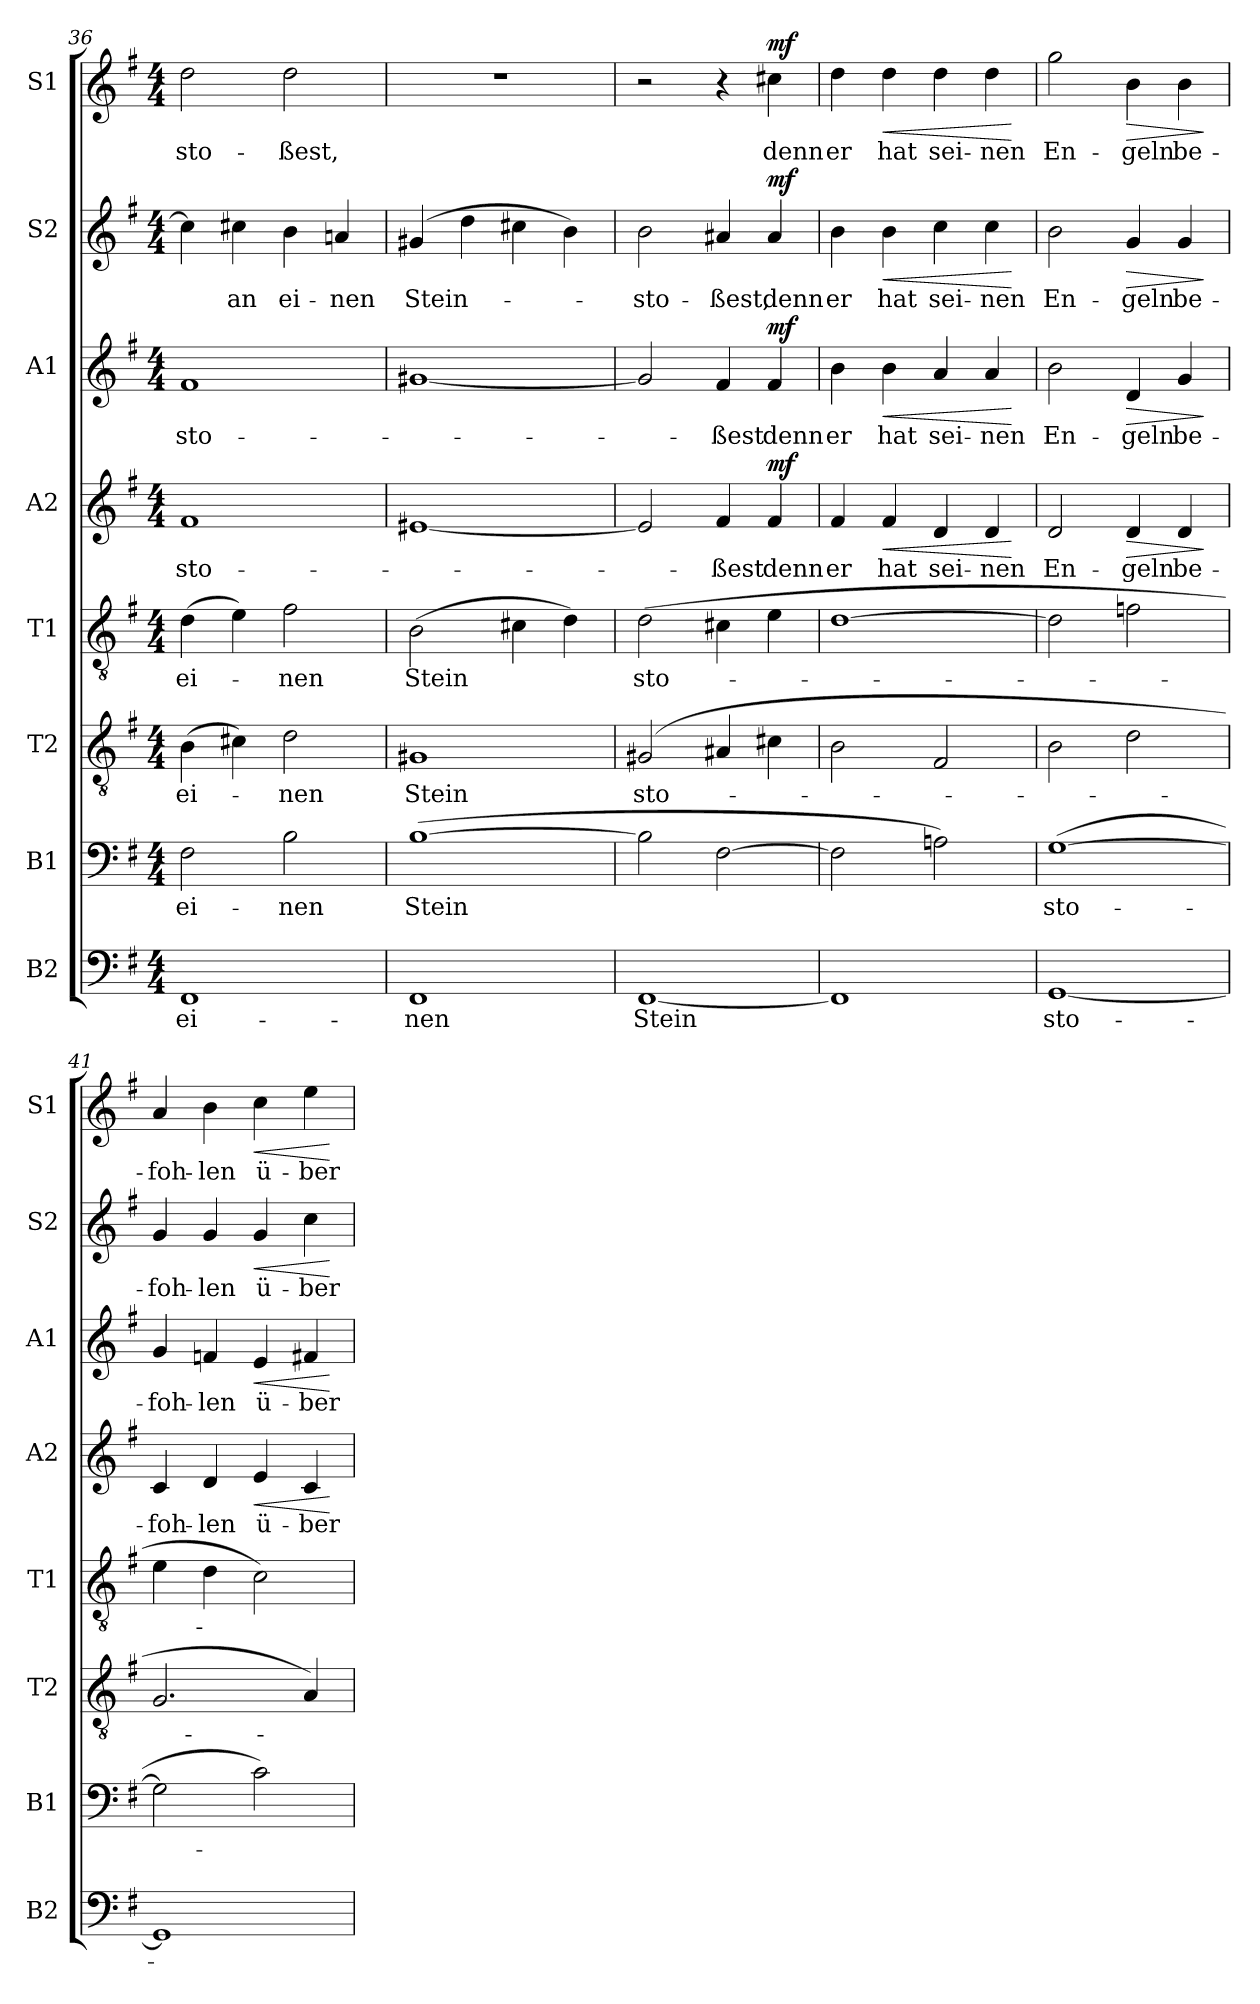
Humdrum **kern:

**kern	**text	**kern	**text	**kern	**text	**kern	**text	**kern	**text	**dynam	**kern	**text	**dynam	**kern	**text	**dynam	**kern	**text	**dynam
*part8	*part8	*part7	*part7	*part6	*part6	*part5	*part5	*part4	*part4	*part4	*part3	*part3	*part3	*part2	*part2	*part2	*part1	*part1	*part1
*staff8	*staff8	*staff7	*staff7	*staff6	*staff6	*staff5	*staff5	*staff4	*staff4	*staff4	*staff3	*staff3	*staff3	*staff2	*staff2	*staff2	*staff1	*staff1	*staff1
*I"B2	*	*I"B1	*	*I"T2	*	*I"T1	*	*I"A2	*	*	*I"A1	*	*	*I"S2	*	*	*I"S1	*	*
*I'B2	*	*I'B1	*	*I'T2	*	*I'T1	*	*I'A2	*	*	*I'A1	*	*	*I'S2	*	*	*I'S1	*	*
!!LO:PB:g=z
*clefF4	*	*clefF4	*	*clefGv2	*	*clefGv2	*	*clefG2	*	*	*clefG2	*	*	*clefG2	*	*	*clefG2	*	*
*k[f#]	*	*k[f#]	*	*k[f#]	*	*k[f#]	*	*k[f#]	*	*	*k[f#]	*	*	*k[f#]	*	*	*k[f#]	*	*
*M4/4	*	*M4/4	*	*M4/4	*	*M4/4	*	*M4/4	*	*	*M4/4	*	*	*M4/4	*	*	*M4/4	*	*
=36	=36	=36	=36	=36	=36	=36	=36	=36	=36	=36	=36	=36	=36	=36	=36	=36	=36	=36	=36
!	!LO:LY:b	!	!LO:LY:b	!	!LO:LY:b	!	!LO:LY:b	!	!LO:LY:b	!	!	!LO:LY:b	!	!	!	!	!	!LO:LY:b	!
1FF#	ei-	2F#\	ei-	(>4B\	ei-	(>4d\	ei-	1f#	-sto-	.	1f#	-sto-	.	4cc#\]	.	.	2dd\	sto-	.
!	!	!	!	!	!	!	!	!	!	!	!	!	!	!	!LO:LY:b	!	!	!	!
.	.	.	.	4c#X\)	.	4e\)	.	.	.	.	.	.	.	4cc#X\	-an	.	.	.	.
!	!	!	!LO:LY:b	!	!LO:LY:b	!	!LO:LY:b	!	!	!	!	!	!	!	!LO:LY:b	!	!	!LO:LY:b	!
.	.	2B\	-nen	2d\	-nen	2f#\	-nen	.	.	.	.	.	.	4b\	ei-	.	2dd\	-ßest,	.
!	!	!	!	!	!	!	!	!	!	!	!	!	!	!	!LO:LY:b	!	!	!	!
.	.	.	.	.	.	.	.	.	.	.	.	.	.	4an/	-nen	.	.	.	.
=37	=37	=37	=37	=37	=37	=37	=37	=37	=37	=37	=37	=37	=37	=37	=37	=37	=37	=37	=37
!	!LO:LY:b	!	!LO:LY:b	!	!LO:LY:b	!	!LO:LY:b	!	!	!	!	!	!	!	!LO:LY:b	!	!	!	!
1FF#	-nen	(>[1B	Stein	1G#X	Stein	(>2B\	Stein	[1e#X	.	.	[1g#X	.	.	(>4g#X/	Stein-	.	1r	.	.
.	.	.	.	.	.	.	.	.	.	.	.	.	.	4dd\	.	.	.	.	.
.	.	.	.	.	.	4c#X\	.	.	.	.	.	.	.	4cc#X\	.	.	.	.	.
.	.	.	.	.	.	4d\)	.	.	.	.	.	.	.	4b\)	.	.	.	.	.
=38	=38	=38	=38	=38	=38	=38	=38	=38	=38	=38	=38	=38	=38	=38	=38	=38	=38	=38	=38
!	!LO:LY:b	!	!	!	!LO:LY:b	!	!LO:LY:b	!	!	!	!	!	!	!	!LO:LY:b	!	!	!	!
[1FF#	Stein	2B\]	.	(>2G#X/	sto-	(>2d\	sto-	2e#/]	.	.	2g#/]	.	.	2b\	-sto-	.	2r	.	.
!	!	!	!	!	!	!	!	!	!LO:LY:b	!	!	!LO:LY:b	!	!	!LO:LY:b	!	!	!	!
.	.	[2F#\	.	4A#X/	.	4c#X\	.	4f#/	-ßest	.	4f#/	-ßest	.	4a#X/	-ßest,	.	4r	.	.
!	!	!	!	!	!	!	!	!	!LO:LY:b	!LO:DY:a	!	!LO:LY:b	!LO:DY:a	!	!LO:LY:b	!LO:DY:a	!	!LO:LY:b	!LO:DY:a
.	.	.	.	4c#X\	.	4e\	.	4f#/	denn	mf	4f#/	denn	mf	4a#/	denn	mf	4cc#X\	denn	mf
=39	=39	=39	=39	=39	=39	=39	=39	=39	=39	=39	=39	=39	=39	=39	=39	=39	=39	=39	=39
!	!	!	!	!	!	!	!	!	!LO:LY:b	!	!	!LO:LY:b	!	!	!LO:LY:b	!	!	!LO:LY:b	!
1FF#]	.	2F#\]	.	2B\	.	[1d	.	4f#/	er	.	4b\	er	.	4b\	er	.	4dd\	er	.
!	!	!	!	!	!	!	!	!	!LO:LY:b	!LO:HP:b	!	!LO:LY:b	!LO:HP:b	!	!LO:LY:b	!LO:HP:b	!	!LO:LY:b	!LO:HP:b
.	.	.	.	.	.	.	.	4f#/	hat	<	4b\	hat	<	4b\	hat	<	4dd\	hat	<
!	!	!	!	!	!	!	!	!	!LO:LY:b	!	!	!LO:LY:b	!	!	!LO:LY:b	!	!	!LO:LY:b	!
.	.	2An\)	.	2F#/	.	.	.	4d/	sei-	.	4a/	sei-	.	4cc\	sei-	.	4dd\	sei-	.
!	!	!	!	!	!	!	!	!	!LO:LY:b	!	!	!LO:LY:b	!	!	!LO:LY:b	!	!	!LO:LY:b	!
.	.	.	.	.	.	.	.	4d/	-nen	.	4a/	-nen	.	4cc\	-nen	.	4dd\	-nen	.
.	.	.	.	.	.	.	.	.	.	[	.	.	[	.	.	[	.	.	[
=40	=40	=40	=40	=40	=40	=40	=40	=40	=40	=40	=40	=40	=40	=40	=40	=40	=40	=40	=40
!	!LO:LY:b	!	!LO:LY:b	!	!	!	!	!	!LO:LY:b	!	!	!LO:LY:b	!	!	!LO:LY:b	!	!	!LO:LY:b	!
[1GG	sto-	(>[1G	sto-	2B\	.	2d\]	.	2d/	En-	.	2b\	En-	.	2b\	En-	.	2gg\	En-	.
!	!	!	!	!	!	!	!	!	!LO:LY:b	!LO:HP:b	!	!LO:LY:b	!LO:HP:b	!	!LO:LY:b	!LO:HP:b	!	!LO:LY:b	!LO:HP:b
.	.	.	.	2d\	.	2fn\	.	4d/	-geln	>	4d/	-geln	>	4g/	-geln	>	4b\	-geln	>
!	!	!	!	!	!	!	!	!	!LO:LY:b	!	!	!LO:LY:b	!	!	!LO:LY:b	!	!	!LO:LY:b	!
.	.	.	.	.	.	.	.	4d/	be-	.	4g/	be-	.	4g/	be-	.	4b\	be-	.
.	.	.	.	.	.	.	.	.	.	]	.	.	]	.	.	]	.	.	]
=41	=41	=41	=41	=41	=41	=41	=41	=41	=41	=41	=41	=41	=41	=41	=41	=41	=41	=41	=41
!	!	!	!	!	!	!	!	!	!LO:LY:b	!	!	!LO:LY:b	!	!	!LO:LY:b	!	!	!LO:LY:b	!
1GG]	.	2G\]	.	2.G/	.	4e\	.	4c/	-foh-	.	4g/	-foh-	.	4g/	-foh-	.	4a/	-foh-	.
!	!	!	!	!	!	!	!	!	!LO:LY:b	!	!	!LO:LY:b	!	!	!LO:LY:b	!	!	!LO:LY:b	!
.	.	.	.	.	.	4d\	.	4d/	-len	.	4fn/	-len	.	4g/	-len	.	4b\	-len	.
!	!	!	!	!	!	!	!	!	!LO:LY:b	!LO:HP:b	!	!LO:LY:b	!LO:HP:b	!	!LO:LY:b	!LO:HP:b	!	!LO:LY:b	!LO:HP:b
.	.	2c\)	.	.	.	2c\)	.	4e/	ü-	<	4e/	ü-	<	4g/	ü-	<	4cc\	ü-	<
!	!	!	!	!	!	!	!	!	!LO:LY:b	!	!	!LO:LY:b	!	!	!LO:LY:b	!	!	!LO:LY:b	!
.	.	.	.	4A/)	.	.	.	4c/	-ber	.	4f#X/	-ber	.	4cc\	-ber	.	4ee\	-ber	.
.	.	.	.	.	.	.	.	.	.	[	.	.	[	.	.	[	.	.	[
=	=	=	=	=	=	=	=	=	=	=	=	=	=	=	=	=	=	=	=
*-	*-	*-	*-	*-	*-	*-	*-	*-	*-	*-	*-	*-	*-	*-	*-	*-	*-	*-	*-
